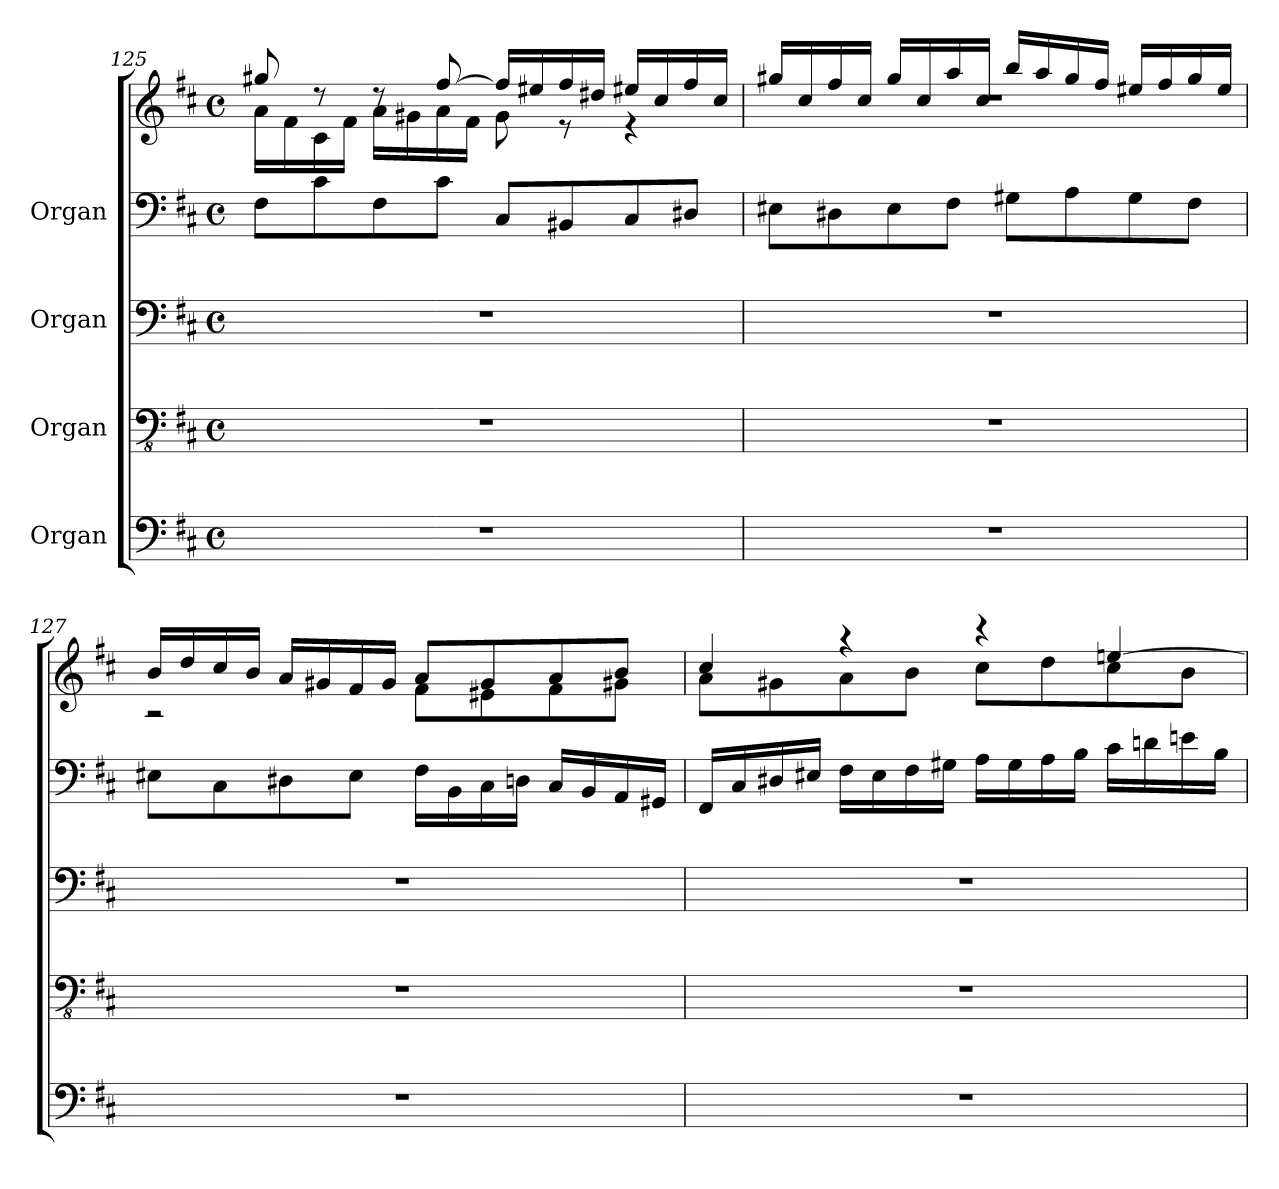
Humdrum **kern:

**kern	**kern	**kern	**kern	**kern
*part4	*part3	*part2	*part1	*part1
*staff5	*staff4	*staff3	*staff2	*staff1
*I"Organ	*I"Organ	*I"Organ	*I"Organ	*
*clefF4	*clefFv4	*clefF4	*clefF4	*clefG2
*k[f#c#]	*k[f#c#]	*k[f#c#]	*k[f#c#]	*k[f#c#]
*M4/4	*M4/4	*M4/4	*M4/4	*M4/4
*met(c)	*met(c)	*met(c)	*met(c)	*met(c)
=125	=125	=125	=125	=125
*	*	*	*	*^
1r	1r	1r	8F#\L	8gg#X/	16a\LL
.	.	.	.	.	16f#\
.	.	.	8c#\	8rdd	16c#\
.	.	.	.	.	16f#\JJ
.	.	.	8F#\	8rdd	16a\LL
.	.	.	.	.	16g#X\
.	.	.	8c#\J	[8ff#/	16a\
.	.	.	.	.	16f#\JJ
.	.	.	8C#/L	16ff#/LL]	8g#\
.	.	.	.	16ee#X/	.
.	.	.	8BB#X/	16ff#/	8r
.	.	.	.	16dd#X/JJ	.
.	.	.	8C#/	16ee#X/LL	4r
.	.	.	.	16cc#/	.
.	.	.	8D#X/J	16ff#/	.
.	.	.	.	16cc#/JJ	.
=126	=126	=126	=126	=126	=126
1r	1r	1r	8E#X\L	16gg#X/LL	1rdd
.	.	.	.	16cc#/	.
.	.	.	8D#X\	16ff#/	.
.	.	.	.	16cc#/JJ	.
.	.	.	8E#\	16gg#/LL	.
.	.	.	.	16cc#/	.
.	.	.	8F#\J	16aa/	.
.	.	.	.	16cc#/JJ	.
.	.	.	8G#X\L	16bb/LL	.
.	.	.	.	16aa/	.
.	.	.	8A\	16gg#/	.
.	.	.	.	16ff#/JJ	.
.	.	.	8G#\	16ee#X/LL	.
.	.	.	.	16ff#/	.
.	.	.	8F#\J	16gg#/	.
.	.	.	.	16ee#/JJ	.
=127	=127	=127	=127	=127	=127
1r	1r	1r	8E#X\L	16b/LL	2r
.	.	.	.	16dd/	.
.	.	.	8C#\	16cc#/	.
.	.	.	.	16b/JJ	.
.	.	.	8D#X\	16a/LL	.
.	.	.	.	16g#X/	.
.	.	.	8E#\J	16f#/	.
.	.	.	.	16g#/JJ	.
.	.	.	16F#\LL	8a/L	8f#\L
.	.	.	16BB\	.	.
.	.	.	16C#\	8g#/	8e#X\
.	.	.	16Dn\JJ	.	.
.	.	.	16C#/LL	8a/	8f#\
.	.	.	16BB/	.	.
.	.	.	16AA/	8b/J	8g#X\J
.	.	.	16GG#X/JJ	.	.
!!LO:LB:g=z	!!
=128	=128	=128	=128	=128	=128
1r	1r	1r	16FF#/LL	4cc#/	8a\L
.	.	.	16C#/	.	.
.	.	.	16D#X/	.	8g#X\
.	.	.	16E#X/JJ	.	.
.	.	.	16F#\LL	4r	8a\
.	.	.	16E#\	.	.
.	.	.	16F#\	.	8b\J
.	.	.	16G#X\JJ	.	.
.	.	.	16A\LL	4r	8cc#\L
.	.	.	16G#\	.	.
.	.	.	16A\	.	8dd\
.	.	.	16B\JJ	.	.
.	.	.	16c#\LL	[4een/	8cc#\
.	.	.	16dn\	.	.
.	.	.	16en\	.	8b\J
.	.	.	16B\JJ	.	.
*	*	*	*	*v	*v
=	=	=	=	=
*-	*-	*-	*-	*-
